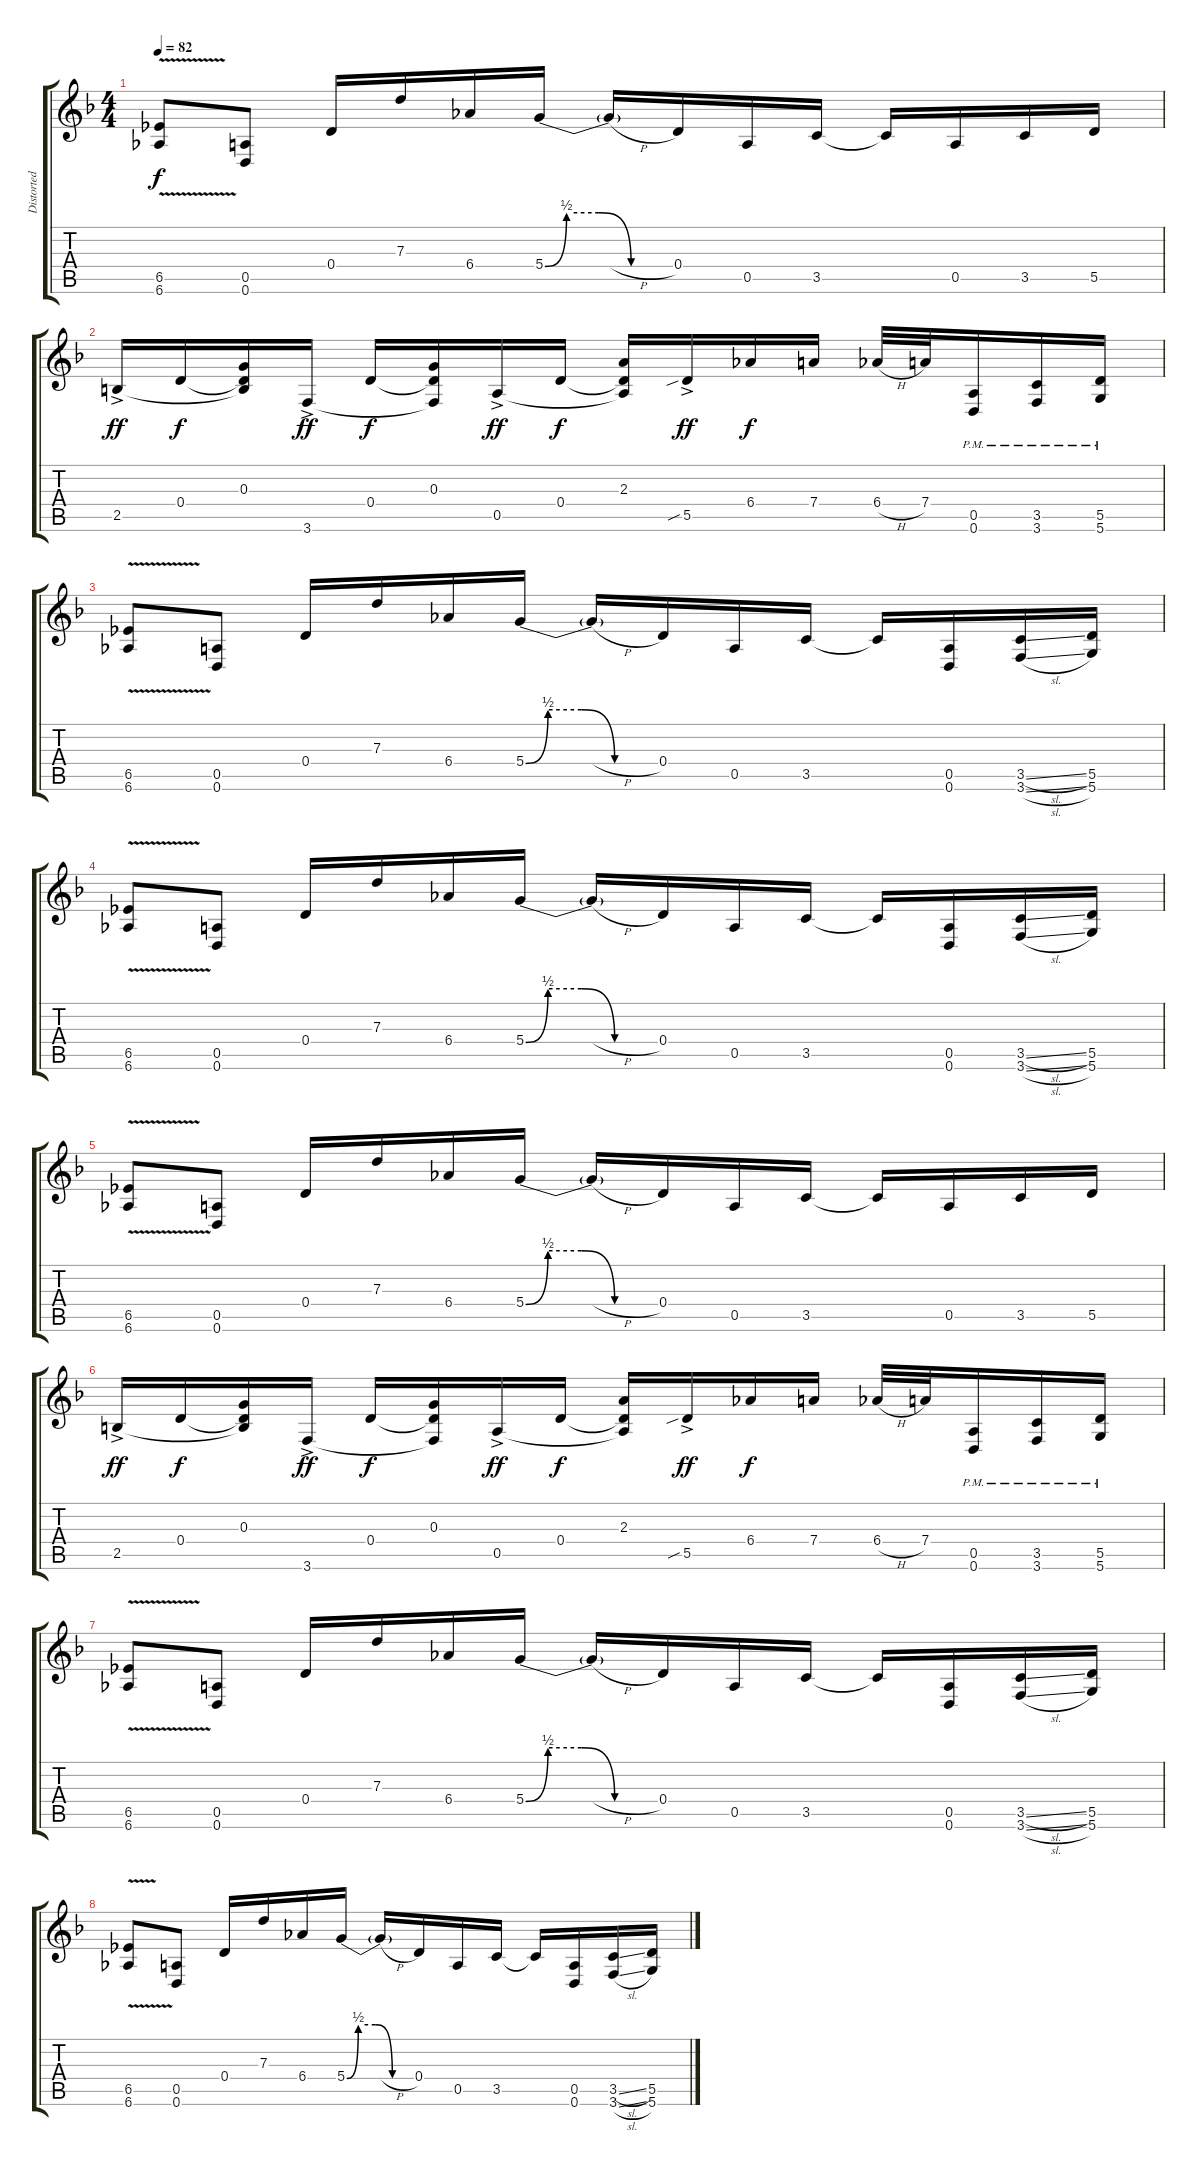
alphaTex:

\track ("Distorted Guitar 2" "Distorted ") {instrument distortionguitar}
\staff {score tabs}
\tuning (E4 B3 G3 D3 A2 D2) {hide}
\ts (4 4)
\tempo 82
\clef g2
\ks f
(6.5{v} 6.6{v}).8{dy f} (0.5 0.6).8 0.4.16 7.3.16 6.4.16 5.4{be (custom 0 0 10 2 25 2 40 0 60 0)}.16 5.4{h t}.16 0.4.16 0.5.16 3.5.16 3.5{t}.16 0.5.16 3.5.16 5.5.16 |
2.5{ac}.16{dy ff} 0.4.16{dy f} (0.3 0.4{t} 2.5{t}).16 3.6{ac}.16{dy ff} 0.4.16{dy f} (0.3 0.4{t} 3.6{t}).16 0.5{ac}.16{dy ff} 0.4.16{dy f} (2.3 0.4{t} 0.5{t}).16 5.5{sib ac}.16{dy ff} 6.4.16{dy f} 7.4.16 6.4{h}.32 7.4.32 (0.5{pm} 0.6{pm}).16 (3.5{pm} 3.6{pm}).16 (5.5{pm} 5.6{pm}).16 |
(6.5{v} 6.6{v}).8 (0.5 0.6).8 0.4.16 7.3.16 6.4.16 5.4{be (custom 0 0 10 2 25 2 40 0 60 0)}.16 5.4{h t}.16 0.4.16 0.5.16 3.5.16 3.5{t}.16 (0.5 0.6).16 (3.5{sl} 3.6{sl}).16 (5.5 5.6).16 |
(6.5{v} 6.6{v}).8 (0.5 0.6).8 0.4.16 7.3.16 6.4.16 5.4{be (custom 0 0 10 2 25 2 40 0 60 0)}.16 5.4{h t}.16 0.4.16 0.5.16 3.5.16 3.5{t}.16 (0.5 0.6).16 (3.5{sl} 3.6{sl}).16 (5.5 5.6).16 |
(6.5{v} 6.6{v}).8 (0.5 0.6).8 0.4.16 7.3.16 6.4.16 5.4{be (custom 0 0 10 2 25 2 40 0 60 0)}.16 5.4{h t}.16 0.4.16 0.5.16 3.5.16 3.5{t}.16 0.5.16 3.5.16 5.5.16 |
2.5{ac}.16{dy ff} 0.4.16{dy f} (0.3 0.4{t} 2.5{t}).16 3.6{ac}.16{dy ff} 0.4.16{dy f} (0.3 0.4{t} 3.6{t}).16 0.5{ac}.16{dy ff} 0.4.16{dy f} (2.3 0.4{t} 0.5{t}).16 5.5{sib ac}.16{dy ff} 6.4.16{dy f} 7.4.16 6.4{h}.32 7.4.32 (0.5{pm} 0.6{pm}).16 (3.5{pm} 3.6{pm}).16 (5.5{pm} 5.6{pm}).16 |
(6.5{v} 6.6{v}).8 (0.5 0.6).8 0.4.16 7.3.16 6.4.16 5.4{be (custom 0 0 10 2 25 2 40 0 60 0)}.16 5.4{h t}.16 0.4.16 0.5.16 3.5.16 3.5{t}.16 (0.5 0.6).16 (3.5{sl} 3.6{sl}).16 (5.5 5.6).16 |
(6.5{v} 6.6{v}).8 (0.5 0.6).8 0.4.16 7.3.16 6.4.16 5.4{be (custom 0 0 10 2 25 2 40 0 60 0)}.16 5.4{h t}.16 0.4.16 0.5.16 3.5.16 3.5{t}.16 (0.5 0.6).16 (3.5{sl} 3.6{sl}).16 (5.5 5.6).16
